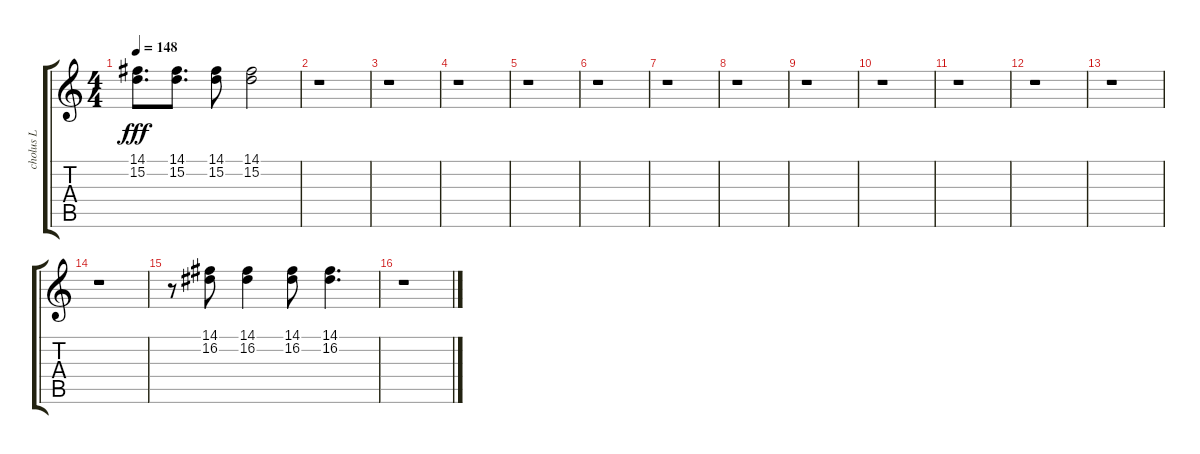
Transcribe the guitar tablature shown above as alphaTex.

\track ("cholus L" "cholus L") {instrument synthvoice}
\staff {score tabs}
\tuning (E4 B3 G3 D3 A2 E2) {hide}
\ts (4 4)
\tempo 148
\clef g2
\ks c
(14.1 15.2).8{d dy fff} (14.1 15.2).8{d} (14.1 15.2).8 (14.1 15.2).2 |
r.1 |
r.1 |
r.1 |
r.1 |
r.1 |
r.1 |
r.1 |
r.1 |
r.1 |
r.1 |
r.1 |
r.1 |
r.1 |
r.8 (14.1 16.2).8{balance 0} (14.1 16.2).4 (14.1 16.2).8 (14.1 16.2).4{d} |
r.1
